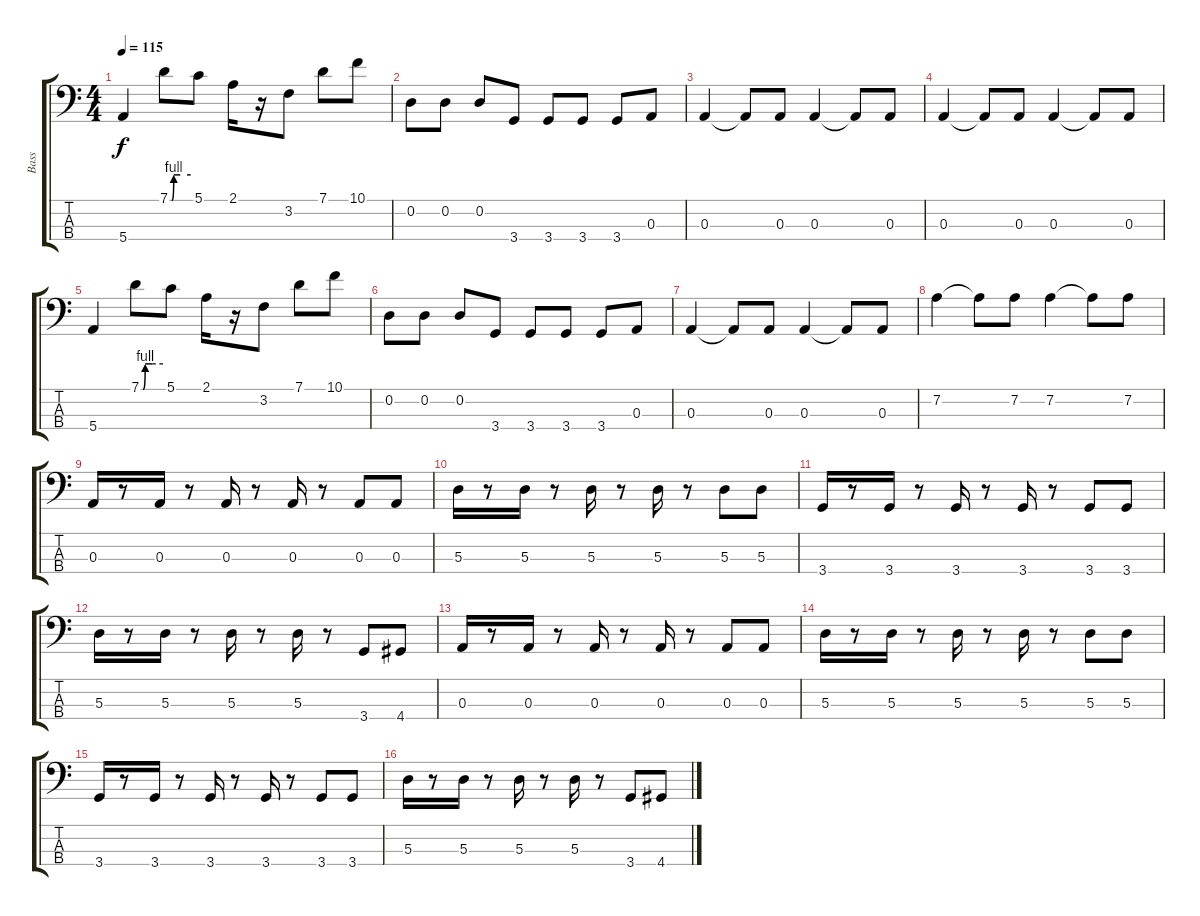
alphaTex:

\track ("Bass" "Bass") {instrument acousticguitarsteel}
\staff {score tabs}
\tuning (G2 D2 A1 E1) {hide}
\ts (4 4)
\tempo 115
\clef f4
\ks c
5.4.4{dy f} 7.1{be (custom 0 0 5 0 11 4 30 4 60 4)}.8 5.1.8 2.1.16 r.16 3.2.8 7.1.8 10.1.8 |
0.2.8 0.2.8 0.2.8 3.4.8 3.4.8 3.4.8 3.4.8 0.3.8 |
0.3.4 0.3{t}.8 0.3.8 0.3.4 0.3{t}.8 0.3.8 |
0.3.4 0.3{t}.8 0.3.8 0.3.4 0.3{t}.8 0.3.8 |
5.4.4 7.1{be (custom 0 0 5 0 11 4 30 4 60 4)}.8 5.1.8 2.1.16 r.16 3.2.8 7.1.8 10.1.8 |
0.2.8 0.2.8 0.2.8 3.4.8 3.4.8 3.4.8 3.4.8 0.3.8 |
0.3.4 0.3{t}.8 0.3.8 0.3.4 0.3{t}.8 0.3.8 |
7.2.4 7.2{t}.8 7.2.8 7.2.4 7.2{t}.8 7.2.8 |
0.3.16 r.8 0.3.16 r.8 0.3.16 r.8 0.3.16 r.8 0.3.8 0.3.8 |
5.3.16 r.8 5.3.16 r.8 5.3.16 r.8 5.3.16 r.8 5.3.8 5.3.8 |
3.4.16 r.8 3.4.16 r.8 3.4.16 r.8 3.4.16 r.8 3.4.8 3.4.8 |
5.3.16 r.8 5.3.16 r.8 5.3.16 r.8 5.3.16 r.8 3.4.8 4.4.8 |
0.3.16 r.8 0.3.16 r.8 0.3.16 r.8 0.3.16 r.8 0.3.8 0.3.8 |
5.3.16 r.8 5.3.16 r.8 5.3.16 r.8 5.3.16 r.8 5.3.8 5.3.8 |
3.4.16 r.8 3.4.16 r.8 3.4.16 r.8 3.4.16 r.8 3.4.8 3.4.8 |
5.3.16 r.8 5.3.16 r.8 5.3.16 r.8 5.3.16 r.8 3.4.8 4.4.8
